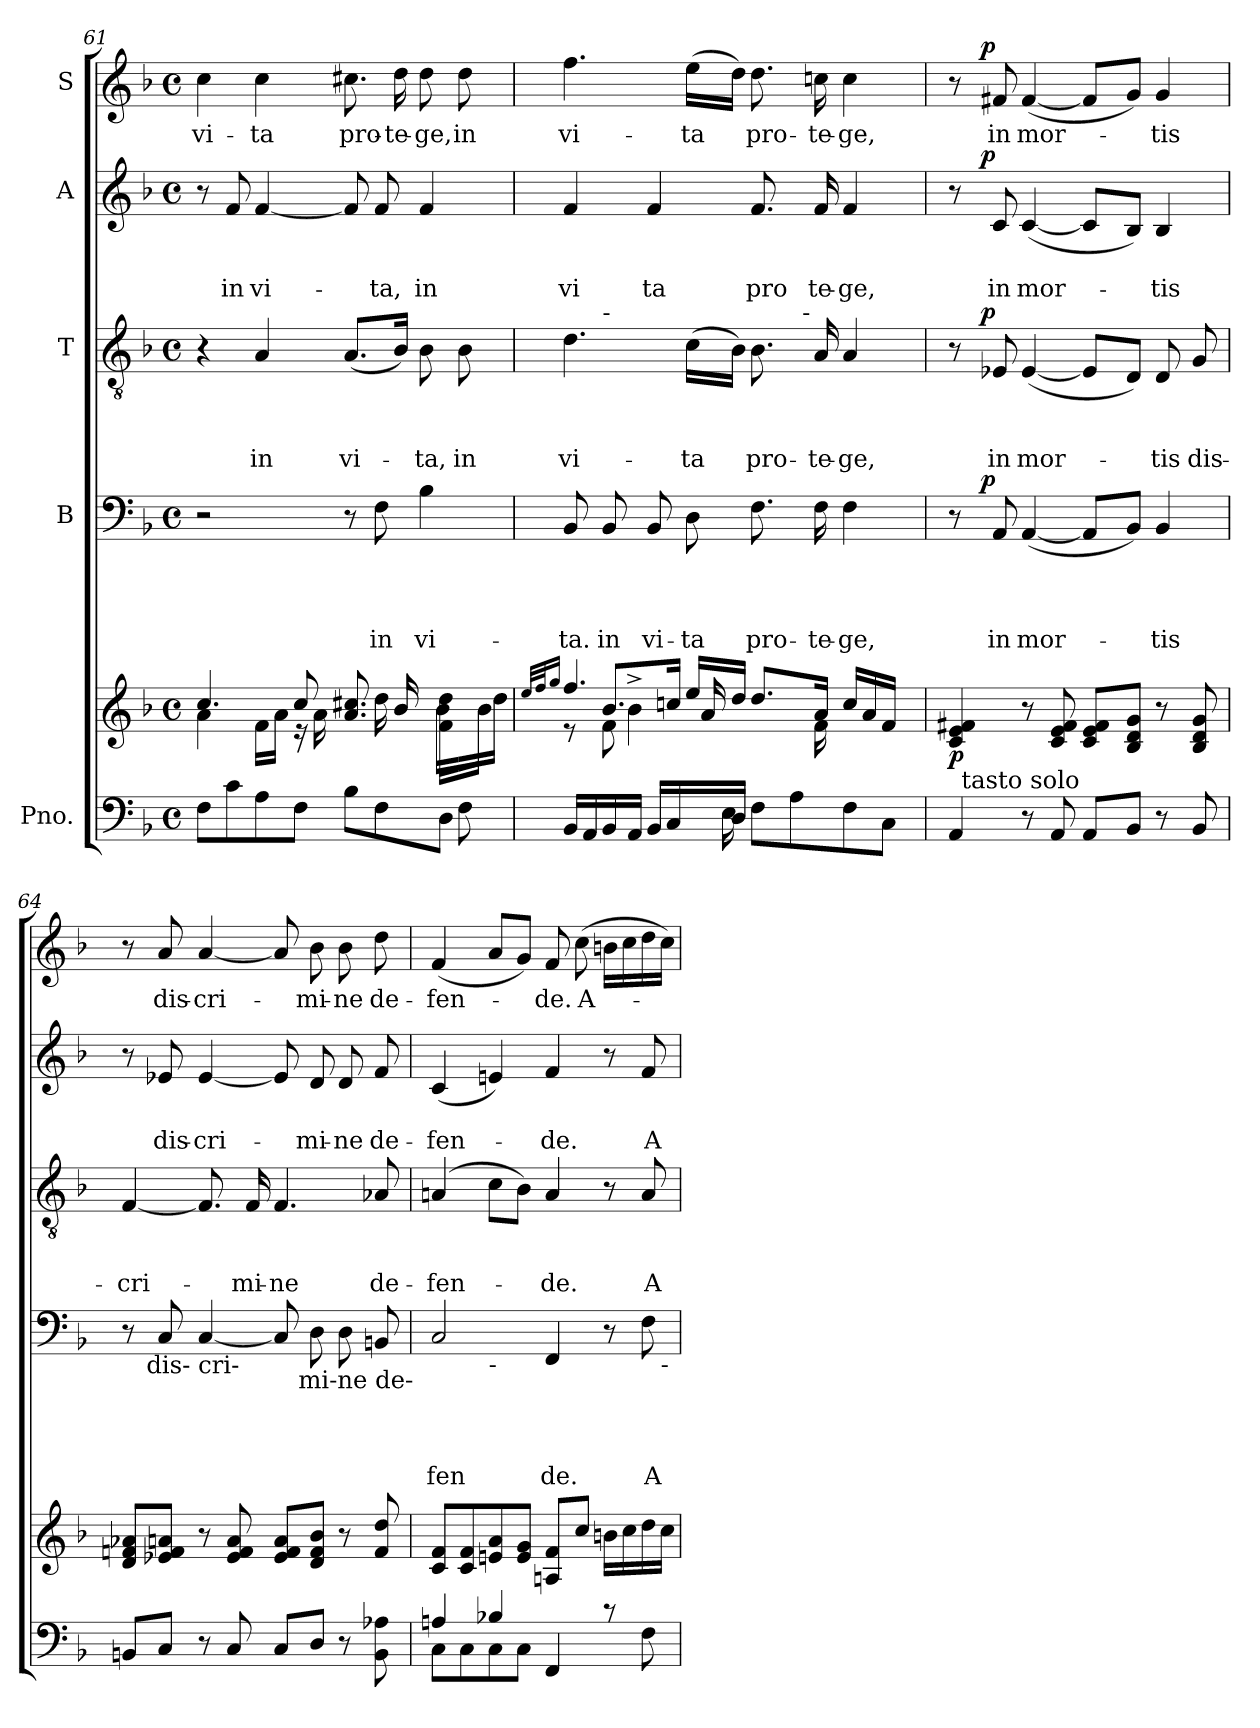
**kern	**kern	**dynam	**kern	**text	**text	**text	**text	**dynam	**kern	**text	**text	**text	**dynam	**kern	**text	**text	**dynam	**kern	**text	**dynam
*part5	*part5	*part5	*part4	*part4	*part4	*part4	*part4	*part4	*part3	*part3	*part3	*part3	*part3	*part2	*part2	*part2	*part2	*part1	*part1	*part1
*staff6	*staff5	*staff5/6	*staff4	*staff4	*staff4	*staff4	*staff4	*staff4	*staff3	*staff3	*staff3	*staff3	*staff3	*staff2	*staff2	*staff2	*staff2	*staff1	*staff1	*staff1
*I"Pno.	*	*	*I"B	*	*	*	*	*	*I"T	*	*	*	*	*I"A	*	*	*	*I"S	*	*
*clefF4	*clefG2	*	*clefF4	*	*	*	*	*	*clefGv2	*	*	*	*	*clefG2	*	*	*	*clefG2	*	*
*k[b-]	*k[b-]	*	*k[b-]	*	*	*	*	*	*k[b-]	*	*	*	*	*k[b-]	*	*	*	*k[b-]	*	*
*F:	*F:	*	*F:	*	*	*	*	*	*F:	*	*	*	*	*F:	*	*	*	*F:	*	*
*M4/4	*M4/4	*	*M4/4	*	*	*	*	*	*M4/4	*	*	*	*	*M4/4	*	*	*	*M4/4	*	*
*met(c)	*met(c)	*	*met(c)	*	*	*	*	*	*met(c)	*	*	*	*	*met(c)	*	*	*	*met(c)	*	*
=61	=61	=61	=61	=61	=61	=61	=61	=61	=61	=61	=61	=61	=61	=61	=61	=61	=61	=61	=61	=61
*^	*^	*	*	*	*	*	*	*	*	*	*	*	*	*	*	*	*	*	*	*
*	*	*	*^	*	*	*	*	*	*	*	*	*	*	*	*	*	*	*	*	*	*	*
*	*	*	*	*^	*	*	*	*	*	*	*	*	*	*	*	*	*	*	*	*	*	*	*
!	!	!	!	!	!	!	!	!	!	!	!	!	!	!	!	!	!	!	!	!	!	!	!LO:LY:b	!
8F\L	2..ryy	4a\	4.cc/	2ryy	2ryy	.	2r	.	.	.	.	.	4r	.	.	.	.	8r	.	.	.	4cc\	vi-	.
!	!	!	!	!	!	!	!	!	!	!	!	!	!	!	!	!	!	!	!	!LO:LY:b	!	!	!	!
8c\	.	.	.	.	.	.	.	.	.	.	.	.	.	.	.	.	.	8f/	.	in	.	.	.	.
!	!	!	!	!	!	!	!	!	!	!	!	!	!	!	!	!LO:LY:b	!	!	!	!LO:LY:b	!	!	!LO:LY:b	!
8A\	.	16f\LL	.	.	.	.	.	.	.	.	.	.	4A/	.	.	in	.	[<4f/	.	vi-	.	4cc\	-ta	.
.	.	16a\JJ	.	.	.	.	.	.	.	.	.	.	.	.	.	.	.	.	.	.	.	.	.	.
8F\J	.	8cc/	16rd	.	.	.	.	.	.	.	.	.	.	.	.	.	.	.	.	.	.	.	.	.
.	.	.	16a\	.	.	.	.	.	.	.	.	.	.	.	.	.	.	.	.	.	.	.	.	.
!	!	!	!	!	!	!	!	!	!	!	!	!	!	!	!	!LO:LY:b	!	!	!	!	!	!	!LO:LY:b	!
8B-\L	.	2ryy	8.a/ 8.cc#X/	8ryy	4ryy	.	8r	.	.	.	.	.	(<8.A/L	.	.	vi-	.	8f/]	.	.	.	8.cc#X\	pro-	.
!	!	!	!	!	!	!	!	!	!	!	!LO:LY:b	!	!	!	!	!	!	!	!	!LO:LY:b	!	!	!	!
8F\	.	.	.	16dd\	.	.	8F\	.	.	.	in	.	.	.	.	.	.	8f/	.	-ta,	.	.	.	.
!	!	!	!	!	!	!	!	!	!	!	!	!	!	!	!	!	!	!	!	!	!	!	!LO:LY:b	!
.	.	.	4ryy	16b-/	.	.	.	.	.	.	.	.	16B-/Jk)	.	.	.	.	.	.	.	.	16dd\	-te-	.
!	!	!	!	!	!	!	!	!	!	!	!LO:LY:b	!	!	!	!	!LO:LY:b	!	!	!	!LO:LY:b	!	!	!LO:LY:b	!
16ryy	.	.	.	16ryy	16ryy	.	4B-\	.	.	.	vi-	.	8B-\	.	.	-ta,	.	4f/	.	in	.	8dd\	-ge,	.
8D\J	.	.	.	16f\ 16dd\LL	16b-\LL	.	.	.	.	.	.	.	.	.	.	.	.	.	.	.	.	.	.	.
!	!	!	!	!	!	!	!	!	!	!	!	!	!	!	!	!LO:LY:b	!	!	!	!	!	!	!LO:LY:b	!
.	8F\	.	.	16ryy	16ryy	.	.	.	.	.	.	.	8B-\	.	.	in	.	.	.	.	.	8dd\	in	.
16ryy	.	.	16ryy	16b-\JJ	16dd\JJ	.	.	.	.	.	.	.	.	.	.	.	.	.	.	.	.	.	.	.
!!LO:PB:g=z
=62	=62	=62	=62	=62	=62	=62	=62	=62	=62	=62	=62	=62	=62	=62	=62	=62	=62	=62	=62	=62	=62	=62	=62	=62
.	.	32qee/LLL	.	.	.	.	.	.	.	.	.	.	.	.	.	.	.	.	.	.	.	.	.	.
.	.	32qff/J	.	.	.	.	.	.	.	.	.	.	.	.	.	.	.	.	.	.	.	.	.	.
.	.	16qgg/JJ	.	.	.	.	.	.	.	.	.	.	.	.	.	.	.	.	.	.	.	.	.	.
!	!	!	!	!	!	!	!	!	!	!	!LO:LY:b	!	!	!	!	!LO:LY:b	!	!	!	!LO:LY:b	!	!	!LO:LY:b	!
*	*	*	*	*	*	*	*	*	*	*	*	*	*^	*	*	*	*	*	*	*	*	*	*	*
*	*	*	*	*	*	*	*	*	*	*	*	*	*	*^	*	*	*	*	*	*	*	*	*	*	*
16BB-/LL	4..ryy	4.ff/	8re	8.ryy	8ryy	.	8BB-/	.	.	.	-ta.	.	4.d\	8ryy	2ryy	.	.	vi-	.	4f/	.	vi	.	4.ff\	vi-	.
16AA/	.	.	.	.	.	.	.	.	.	.	.	.	.	.	.	.	.	.	.	.	.	.	.	.	.	.
!	!	!	!	!	!	!	!	!	!	!	!	!	!	!LO:TX:a:t=-	!	!	!	!	!	!	!	!	!	!	!	!
!	!	!	!	!	!	!	!	!	!	!	!LO:LY:b	!	!	!	!	!	!	!	!	!	!	!	!	!	!	!
16BB-/	.	.	8f\	.	8.b-/L	.	8BB-/	.	.	.	in	.	.	2..ryy	.	.	.	.	.	.	.	.	.	.	.	.
16AA/JJ	.	.	.	4b-^>\	.	.	.	.	.	.	.	.	.	.	.	.	.	.	.	.	.	.	.	.	.	.
!	!	!	!	!	!	!	!	!	!	!	!LO:LY:b	!	!	!	!	!	!	!	!	!	!	!LO:LY:b	!	!	!	!
16BB-/LL	.	.	8ryy	.	.	.	8BB-/	.	.	.	vi-	.	.	.	.	.	.	.	.	4f/	.	ta	.	.	.	.
16C/	.	.	.	.	16ccn/Jk	.	.	.	.	.	.	.	.	.	.	.	.	.	.	.	.	.	.	.	.	.
!	!	!	!	!	!	!	!	!	!	!	!LO:LY:b	!	!	!	!	!	!	!LO:LY:b	!	!	!	!	!	!	!LO:LY:b	!
16ryy	.	16ee/LL	16a/	.	8ryy	.	8D\	.	.	.	-ta	.	(>16c\LL	.	.	.	.	-ta	.	.	.	.	.	(>16ee\LL	-ta	.
16D/JJ	16E\	16dd/JJ	4ryy	16ryy	.	.	.	.	.	.	.	.	16B-\JJ)	.	.	.	.	.	.	.	.	.	.	16dd\JJ)	.	.
!	!	!	!	!	!	!	!	!	!	!	!LO:LY:b	!	!	!	!	!	!	!LO:LY:b	!	!	!	!LO:LY:b	!	!	!LO:LY:b	!
2ryy	8F\L	16ryy	.	2ryy	8.dd/L	.	8.F\	.	.	.	pro-	.	8.B-\	.	8ryy	.	.	pro-	.	8.f/	.	pro	.	8.dd\	pro-	.
.	.	4..ryy	.	.	.	.	.	.	.	.	.	.	.	.	.	.	.	.	.	.	.	.	.	.	.	.
.	8A\	.	.	.	.	.	.	.	.	.	.	.	.	.	32ryy	.	.	.	.	.	.	.	.	.	.	.
!	!	!	!	!	!	!	!	!	!	!	!	!	!	!	!LO:TX:a:t=-	!	!	!	!	!	!	!	!	!	!	!
.	.	.	.	.	.	.	.	.	.	.	.	.	.	.	4ryy	.	.	.	.	.	.	.	.	.	.	.
!	!	!	!	!	!	!	!	!	!	!	!LO:LY:b	!	!	!	!	!	!	!LO:LY:b	!	!	!	!LO:LY:b	!	!	!LO:LY:b	!
.	.	.	16f\	.	16a/Jk	.	16F\	.	.	.	-te-	.	16A/	.	.	.	.	-te-	.	16f/	.	te-	.	16ccn\	-te-	.
!	!	!	!	!	!	!	!	!	!	!	!LO:LY:b	!	!	!	!	!	!	!LO:LY:b	!	!	!	!LO:LY:b	!	!	!LO:LY:b	!
.	8F\	.	16cc/LL	.	16ryy	.	4F\	.	.	.	-ge,	.	4A/	.	.	.	.	-ge,	.	4f/	.	-ge,	.	4cc\	-ge,	.
.	.	.	16a/	.	8.ryy	.	.	.	.	.	.	.	.	.	.	.	.	.	.	.	.	.	.	.	.	.
.	8C\J	.	16f/JJ	.	.	.	.	.	.	.	.	.	.	.	.	.	.	.	.	.	.	.	.	.	.	.
.	.	.	.	.	.	.	.	.	.	.	.	.	.	.	16.ryy	.	.	.	.	.	.	.	.	.	.	.
.	.	.	16ryy	.	.	.	.	.	.	.	.	.	.	.	.	.	.	.	.	.	.	.	.	.	.	.
*	*	*	*v	*v	*v	*	*	*	*	*	*	*	*	*	*	*	*	*	*	*	*	*	*	*	*	*
=63	=63	=63	=63	=63	=63	=63	=63	=63	=63	=63	=63	=63	=63	=63	=63	=63	=63	=63	=63	=63	=63	=63	=63	=63
!	!	!	!	!LO:DY:b	!	!	!	!	!	!	!	!	!	!	!	!	!	!	!	!	!	!	!	!
*	*	*v	*v	*	*^	*	*	*	*	*	*	*v	*v	*	*	*	*	*^	*	*	*	*^	*	*
4AA/	32ryy	4c/ 4e/ 4f#X/	p	8r	16.ryy	.	.	.	.	.	8r	16.ryy	.	.	.	.	8r	16.ryy	.	.	.	8r	16.ryy	.	.
!	!LO:TX:a:t=tasto solo	!	!	!	!	!	!	!	!	!	!	!	!	!	!	!	!	!	!	!	!	!	!	!	!
.	2ryy	.	.	.	.	.	.	.	.	.	.	.	.	.	.	.	.	.	.	.	.	.	.	.	.
!	!	!	!	!	!	!	!	!	!	!LO:DY:a	!	!	!	!	!	!LO:DY:a	!	!	!	!	!LO:DY:a	!	!	!	!LO:DY:a
.	.	.	.	.	2ryy	.	.	.	.	p	.	2ryy	.	.	.	p	.	2ryy	.	.	p	.	2ryy	.	p
!	!	!	!	!	!	!	!	!	!LO:LY:b	!	!	!	!	!	!LO:LY:b	!	!	!	!	!LO:LY:b	!	!	!	!LO:LY:b	!
.	.	.	.	8AA/	.	.	.	.	in	.	8E-X/	.	.	.	in	.	8c/	.	.	in	.	8f#X/	.	in	.
!	!	!	!	!	!	!	!	!	!LO:LY:b	!	!	!	!	!	!LO:LY:b	!	!	!	!	!LO:LY:b	!	!	!	!LO:LY:b	!
8r	.	8r	.	(<[<4AA/	.	.	.	.	mor-	.	(<[<4E-/	.	.	.	mor-	.	(<[<4c/	.	.	mor-	.	(<[<4f#/	.	mor-	.
8AA/	.	8c/ 8e/ 8f#/	.	.	.	.	.	.	.	.	.	.	.	.	.	.	.	.	.	.	.	.	.	.	.
8AA/L	.	8c/ 8e/ 8f#/L	.	8AA/L]	.	.	.	.	.	.	8E-/L]	.	.	.	.	.	8c/L]	.	.	.	.	8f#/L]	.	.	.
.	4...ryy	.	.	.	.	.	.	.	.	.	.	.	.	.	.	.	.	.	.	.	.	.	.	.	.
.	.	.	.	.	4ryy	.	.	.	.	.	.	4ryy	.	.	.	.	.	4ryy	.	.	.	.	4ryy	.	.
8BB-/J	.	8B-/ 8d/ 8g/J	.	8BB-/J)	.	.	.	.	.	.	8D/J)	.	.	.	.	.	8B-/J)	.	.	.	.	8g/J)	.	.	.
!	!	!	!	!	!	!	!	!	!LO:LY:b	!	!	!	!	!	!LO:LY:b	!	!	!	!	!LO:LY:b	!	!	!	!LO:LY:b	!
8r	.	8r	.	4BB-/	.	.	.	.	-tis	.	8D/	.	.	.	-tis	.	4B-/	.	.	-tis	.	4g/	.	-tis	.
.	.	.	.	.	8ryy	.	.	.	.	.	.	8ryy	.	.	.	.	.	8ryy	.	.	.	.	8ryy	.	.
!	!	!	!	!	!	!	!	!	!	!	!	!	!	!	!LO:LY:b	!	!	!	!	!	!	!	!	!	!
8BB-/	.	8B-/ 8d/ 8g/	.	.	.	.	.	.	.	.	8G/	.	.	.	dis-	.	.	.	.	.	.	.	.	.	.
.	.	.	.	.	32ryy	.	.	.	.	.	.	32ryy	.	.	.	.	.	32ryy	.	.	.	.	32ryy	.	.
=64	=64	=64	=64	=64	=64	=64	=64	=64	=64	=64	=64	=64	=64	=64	=64	=64	=64	=64	=64	=64	=64	=64	=64	=64	=64
!	!	!	!	!	!	!	!	!	!	!	!	!	!	!	!LO:LY:b	!	!	!	!	!	!	!	!	!	!
*	*	*	*	*	*	*	*	*	*	*	*v	*v	*	*	*	*	*	*	*	*	*	*v	*v	*	*
*v	*v	*	*	*	*	*	*	*	*	*	*	*	*	*	*	*v	*v	*	*	*	*	*	*
8BBn/L	8d/ 8fn/ 8a-X/L	.	8r	16.ryy	.	.	.	.	.	[<4F/	.	.	-cri-	.	8r	.	.	.	8r	.	.
!	!	!	!	!LO:TX:b:t=dis- cri-	!	!	!	!	!	!	!	!	!	!	!	!	!	!	!	!	!
.	.	.	.	2ryy	.	.	.	.	.	.	.	.	.	.	.	.	.	.	.	.	.
!	!	!	!	!	!	!	!	!	!	!	!	!	!	!	!	!	!LO:LY:b	!	!	!LO:LY:b	!
8C/J	8e-X/ 8f/ 8an/J	.	8C/	.	.	.	.	.	.	.	.	.	.	.	8e-X/	.	dis-	.	8a/	dis-	.
!	!	!	!	!	!	!	!	!	!	!	!	!	!	!	!	!	!LO:LY:b	!	!	!LO:LY:b	!
8r	8r	.	[<4C/	.	.	.	.	.	.	8.F/]	.	.	.	.	[<4e-/	.	-cri-	.	[<4a/	-cri-	.
8C/	8e-/ 8f/ 8a/	.	.	.	.	.	.	.	.	.	.	.	.	.	.	.	.	.	.	.	.
!	!	!	!	!	!	!	!	!	!	!	!	!	!LO:LY:b	!	!	!	!	!	!	!	!
.	.	.	.	.	.	.	.	.	.	16F/	.	.	-mi-	.	.	.	.	.	.	.	.
!	!	!	!	!	!	!	!	!	!	!	!	!	!LO:LY:b:rj	!	!	!	!	!	!	!	!
8C/L	8e-/ 8f/ 8a/L	.	8C/]	.	.	.	.	.	.	4.F/	.	.	-ne	.	8e-/]	.	.	.	8a/]	.	.
!	!	!	!	!LO:TX:b:t=mi-ne de-	!	!	!	!	!	!	!	!	!	!	!	!	!	!	!	!	!
.	.	.	.	4ryy	.	.	.	.	.	.	.	.	.	.	.	.	.	.	.	.	.
!	!	!	!	!	!	!	!	!	!	!	!	!	!	!	!	!	!LO:LY:b	!	!	!LO:LY:b	!
8D/J	8d/ 8f/ 8b-/J	.	8D\	.	.	.	.	.	.	.	.	.	.	.	8d/	.	-mi-	.	8b-\	-mi-	.
!	!	!	!	!	!	!	!	!	!	!	!	!	!	!	!	!	!LO:LY:b:rj	!	!	!LO:LY:b:rj	!
8r	8r	.	8D\	.	.	.	.	.	.	.	.	.	.	.	8d/	.	-ne	.	8b-\	-ne	.
.	.	.	.	8ryy	.	.	.	.	.	.	.	.	.	.	.	.	.	.	.	.	.
!	!	!	!	!	!	!	!	!	!	!	!	!	!LO:LY:b	!	!	!	!LO:LY:b	!	!	!LO:LY:b	!
8BB\ 8A-X\	8f/ 8dd/	.	8BBn/	.	.	.	.	.	.	8A-X/	.	.	de-	.	8f/	.	de-	.	8dd\	de-	.
.	.	.	.	32ryy	.	.	.	.	.	.	.	.	.	.	.	.	.	.	.	.	.
!!LO:LB:g=z
=65	=65	=65	=65	=65	=65	=65	=65	=65	=65	=65	=65	=65	=65	=65	=65	=65	=65	=65	=65	=65	=65
*^	*	*	*	*	*	*	*	*	*	*	*	*	*	*	*	*	*	*	*	*	*
!	!	!	!	!	!	!	!	!	!LO:LY:b	!	!	!	!	!LO:LY:b	!	!	!	!LO:LY:b	!	!	!LO:LY:b	!
*	*	*	*	*	*^	*	*	*	*	*	*	*	*	*	*	*	*	*	*	*	*	*
8C\L	4An/	8c/ 8f/L	.	2C/	4ryy	2...ryy	.	.	.	fen	.	(4An/	.	.	-fen-	.	(<4c/	.	-fen-	.	(<4f/	-fen-	.
8C\	.	8c/ 8f/	.	.	.	.	.	.	.	.	.	.	.	.	.	.	.	.	.	.	.	.	.
!	!	!	!	!	!LO:TX:b:t=-	!	!	!	!	!	!	!	!	!	!	!	!	!	!	!	!	!	!
8C\	4B-X/	8en/ 8a/	.	.	2.ryy	.	.	.	.	.	.	8c\L	.	.	.	.	4en/)	.	.	.	8a/L	.	.
8C\J	.	8e/ 8g/J	.	.	.	.	.	.	.	.	.	8B-\J)	.	.	.	.	.	.	.	.	8g/J)	.	.
!	!	!	!	!	!	!	!	!	!	!LO:LY:b	!	!	!	!	!LO:LY:b	!	!	!	!LO:LY:b	!	!	!LO:LY:b	!
4FF/	2ryy	8An/ 8f/L	.	4FF/	.	.	.	.	.	de.	.	4A/	.	.	-de.	.	4f/	.	-de.	.	8f/	-de.	.
!	!	!	!	!	!	!	!	!	!	!	!	!	!	!	!	!	!	!	!	!	!	!LO:LY:b	!
.	.	8cc/J	.	.	.	.	.	.	.	.	.	.	.	.	.	.	.	.	.	.	(>8cc\	A-	.
8rc	.	16bn\LL	.	8r	.	.	.	.	.	.	.	8r	.	.	.	.	8r	.	.	.	16bn\LL	.	.
.	.	16cc\	.	.	.	.	.	.	.	.	.	.	.	.	.	.	.	.	.	.	16cc\	.	.
!	!	!	!	!	!	!	!	!	!	!LO:LY:b	!	!	!	!	!LO:LY:b	!	!	!	!LO:LY:b	!	!	!	!
8F\	.	16dd\	.	8F\	.	.	.	.	.	A	.	8A/	.	.	A-	.	8f/	.	A-	.	16dd\	.	.
!	!	!	!	!	!	!LO:TX:b:t=-	!	!	!	!	!	!	!	!	!	!	!	!	!	!	!	!	!
.	.	16cc\JJ	.	.	.	16ryy	.	.	.	.	.	.	.	.	.	.	.	.	.	.	16cc\JJ)	.	.
*v	*v	*	*	*v	*v	*v	*	*	*	*	*	*	*	*	*	*	*	*	*	*	*	*	*
=	=	=	=	=	=	=	=	=	=	=	=	=	=	=	=	=	=	=	=	=
*-	*-	*-	*-	*-	*-	*-	*-	*-	*-	*-	*-	*-	*-	*-	*-	*-	*-	*-	*-	*-
